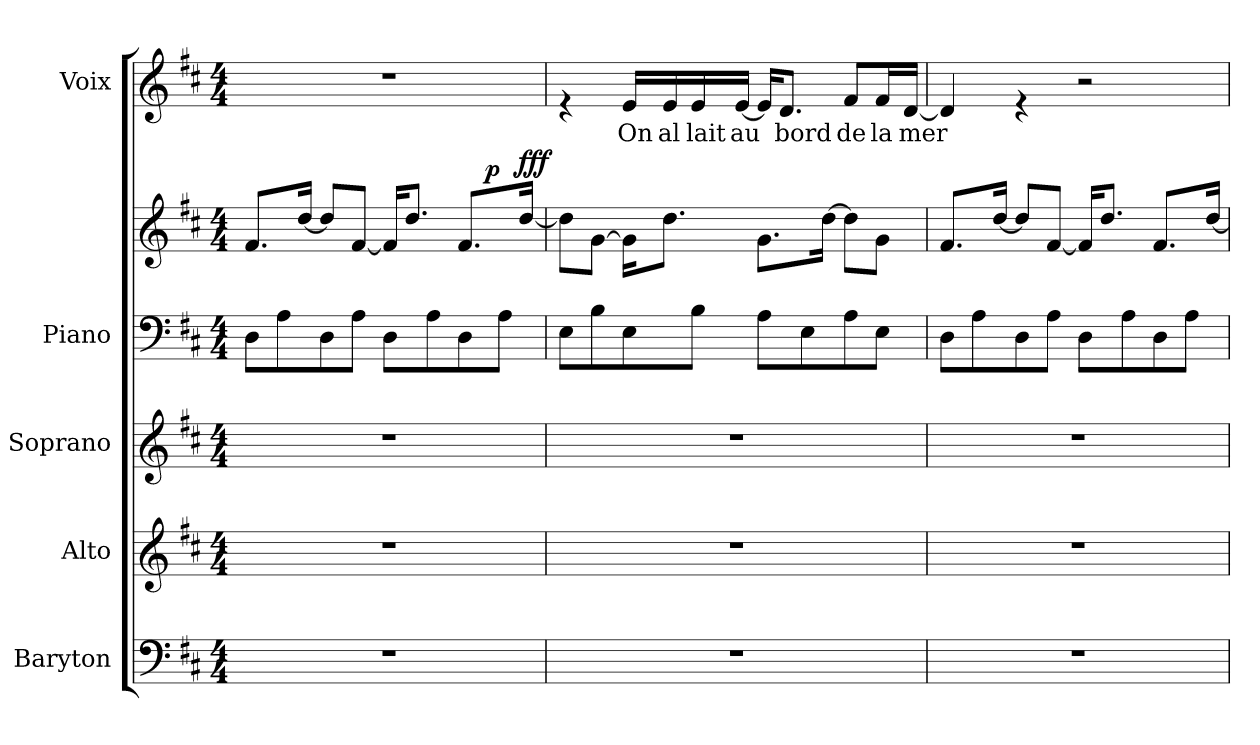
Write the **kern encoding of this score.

**kern	**kern	**kern	**kern	**kern	**dynam	**kern	**text
*part5	*part4	*part3	*part2	*part2	*part2	*part1	*part1
*staff6	*staff5	*staff4	*staff3	*staff2	*staff2/3	*staff1	*staff1
*I"Baryton	*I"Alto	*I"Soprano	*I"Piano	*	*	*I"Voix	*
*I'Bar.	*I'A	*I'S	*I'Pno	*	*	*I'Voix	*
*clefF4	*clefG2	*clefG2	*clefF4	*clefG2	*	*clefG2	*
*k[f#c#]	*k[f#c#]	*k[f#c#]	*k[f#c#]	*k[f#c#]	*	*k[f#c#]	*
*D:	*D:	*D:	*D:	*D:	*	*D:	*
*M4/4	*M4/4	*M4/4	*M4/4	*M4/4	*	*M4/4	*
=1	=1	=1	=1	=1	=1	=1	=1
*	*	*	*	*^	*	*	*
1r	1r	1r	8D\L	8.f#/L	2ryy	.	1r	.
.	.	.	8A\	.	.	.	.	.
.	.	.	.	[>16dd/Jk	.	.	.	.
.	.	.	8D\	8dd/L]	.	.	.	.
.	.	.	8A\J	[>8f#/J	.	.	.	.
.	.	.	8D\L	16f#/KL]	4ryy	.	.	.
.	.	.	.	8.dd/J	.	.	.	.
.	.	.	8A\	.	.	.	.	.
.	.	.	8D\	8.f#/L	16.ryy	.	.	.
!	!	!	!	!	!	!LO:DY:a	!	!
.	.	.	.	.	8ryy	p	.	.
.	.	.	8A\J	.	.	.	.	.
!	!	!	!	!	!	!LO:DY:a	!	!
.	.	.	.	[>16dd/Jk	.	fff	.	.
.	.	.	.	.	32ryy	.	.	.
*	*	*	*	*v	*v	*	*	*
=2	=2	=2	=2	=2	=2	=2	=2
1r	1r	1r	8E\L	8dd\L]	.	4re	.
.	.	.	8B\	[8g\J	.	.	.
!	!	!	!	!	!	!	!LO:LY:b
.	.	.	8E\	16g\KL]	.	16e/LL	On
!	!	!	!	!	!	!	!LO:LY:b
.	.	.	.	8.dd\J	.	16e/	al
!	!	!	!	!	!	!	!LO:LY:b
.	.	.	8B\J	.	.	16e/	lait
!	!	!	!	!	!	!	!LO:LY:b
.	.	.	.	.	.	[<16e/JJ	au
.	.	.	8A\L	8.g\L	.	16e/KL]	.
!	!	!	!	!	!	!	!LO:LY:b
.	.	.	.	.	.	8.d/J	bord
.	.	.	8E\	.	.	.	.
.	.	.	.	[16dd\Jk	.	.	.
!	!	!	!	!	!	!	!LO:LY:b
.	.	.	8A\	8dd\L]	.	8f#/L	de
!	!	!	!	!	!	!	!LO:LY:b
.	.	.	8E\J	8g\J	.	16f#/L	la
!	!	!	!	!	!	!	!LO:LY:b
.	.	.	.	.	.	[<16d/JJ	mer
=3	=3	=3	=3	=3	=3	=3	=3
1r	1r	1r	8D\L	8.f#/L	.	4d/]	.
.	.	.	8A\	.	.	.	.
.	.	.	.	[>16dd/Jk	.	.	.
.	.	.	8D\	8dd/L]	.	4re	.
.	.	.	8A\J	[>8f#/J	.	.	.
.	.	.	8D\L	16f#/KL]	.	2r	.
.	.	.	.	8.dd/J	.	.	.
.	.	.	8A\	.	.	.	.
.	.	.	8D\	8.f#/L	.	.	.
.	.	.	8A\J	.	.	.	.
.	.	.	.	[>16dd/Jk	.	.	.
=	=	=	=	=	=	=	=
*-	*-	*-	*-	*-	*-	*-	*-
